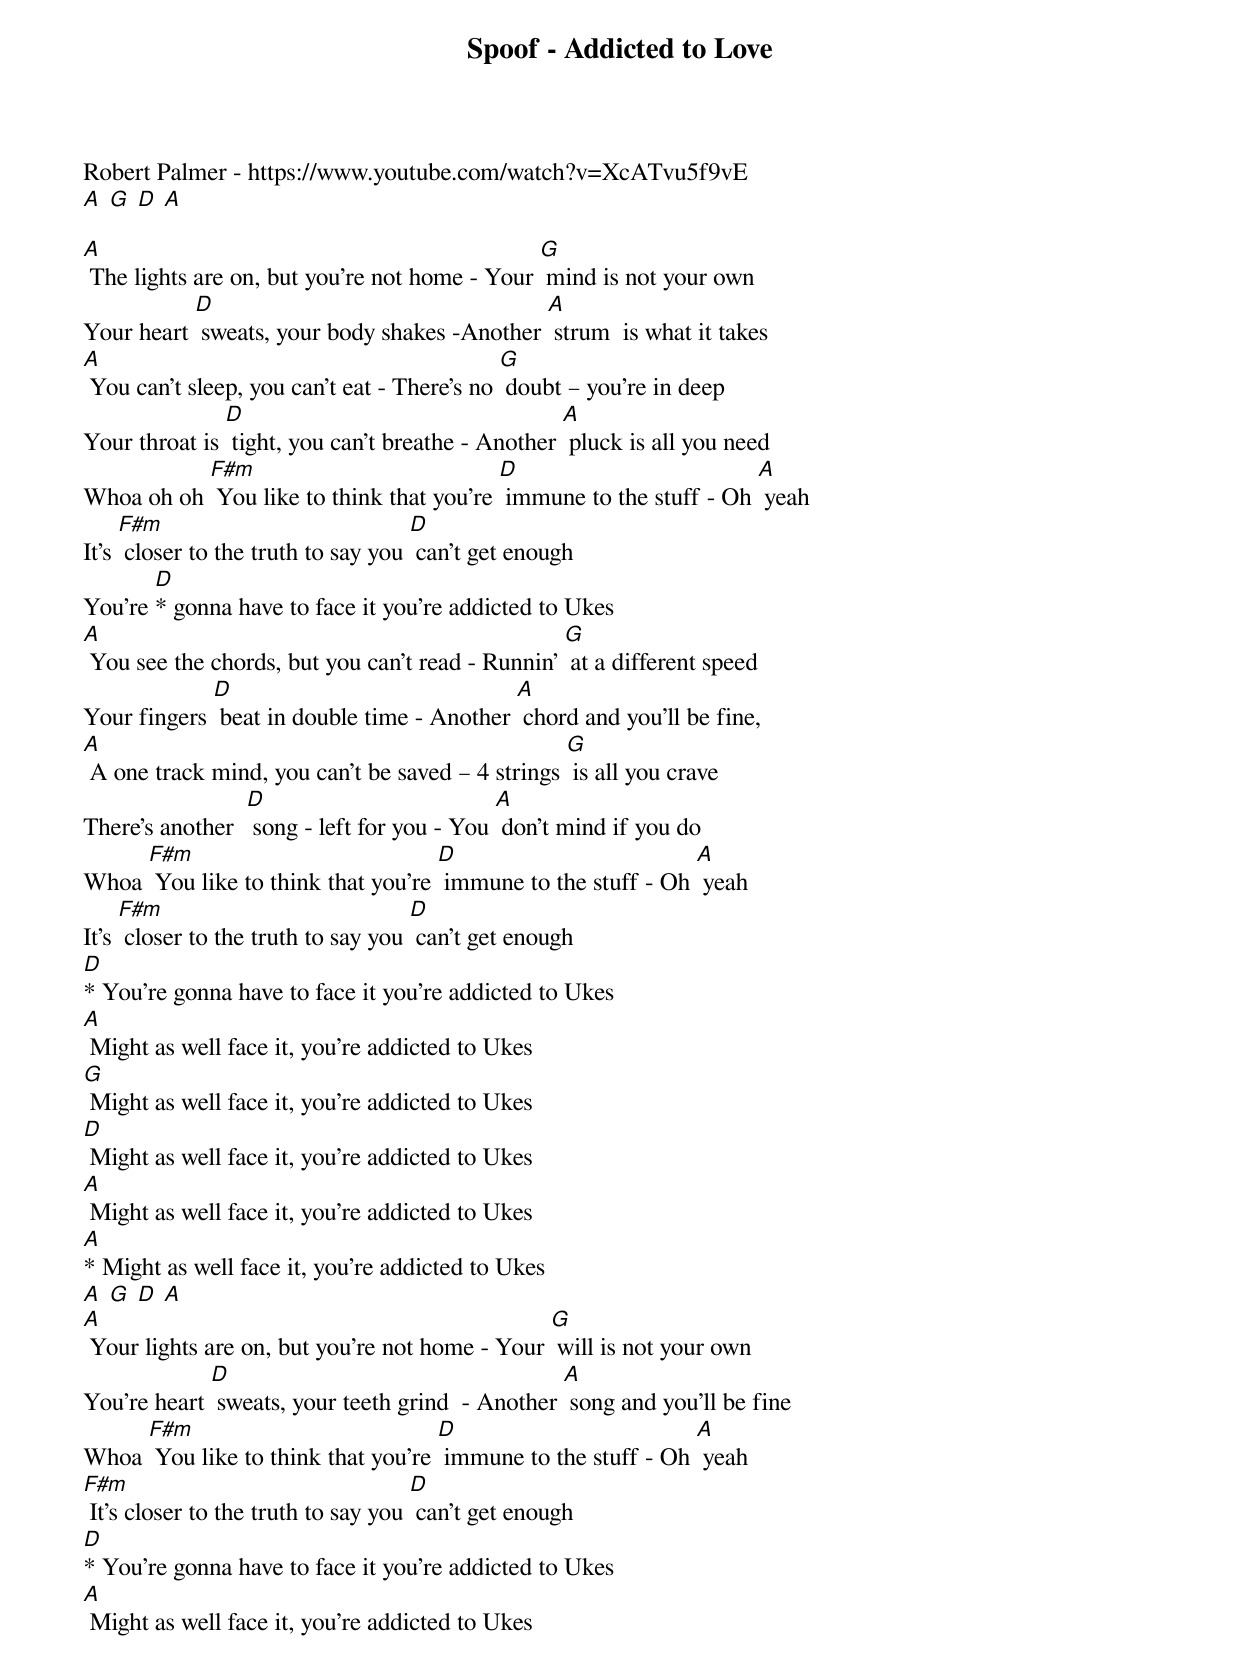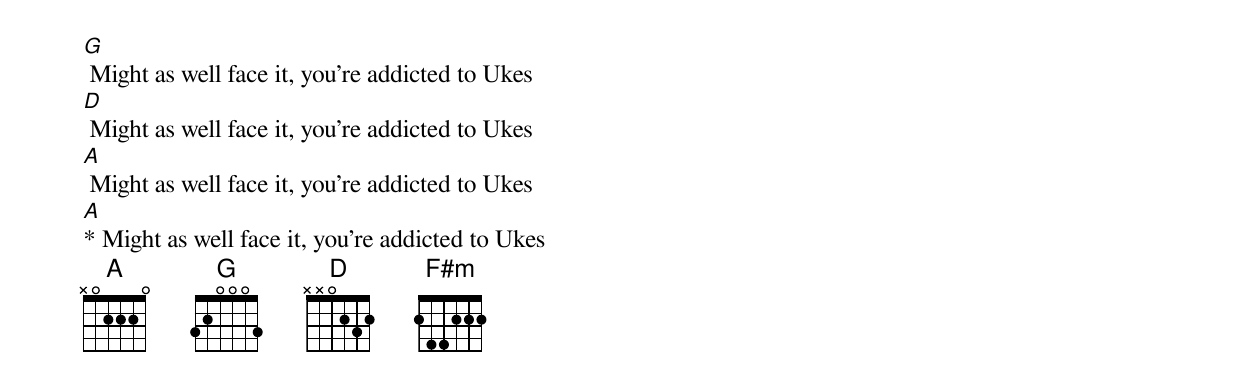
{t: Spoof - Addicted to Love }
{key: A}
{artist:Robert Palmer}
Robert Palmer - https://www.youtube.com/watch?v=XcATvu5f9vE
{c: }
[A] [G] [D] [A]

[A] The lights are on, but you’re not home - Your [G] mind is not your own
Your heart [D] sweats, your body shakes -Another [A] strum  is what it takes
[A] You can’t sleep, you can’t eat - There’s no [G] doubt – you’re in deep
Your throat is [D] tight, you can’t breathe - Another [A] pluck is all you need
{c: }
Whoa oh oh [F#m] You like to think that you’re [D] immune to the stuff - Oh [A] yeah
It’s [F#m] closer to the truth to say you [D] can’t get enough
You’re [D]* gonna have to face it you’re addicted to Ukes
{c: }
[A] You see the chords, but you can't read - Runnin' [G] at a different speed
Your fingers [D] beat in double time - Another [A] chord and you'll be fine,
[A] A one track mind, you can't be saved – 4 strings [G] is all you crave
There’s another  [D] song - left for you - You [A] don't mind if you do
{c: }
Whoa [F#m] You like to think that you’re [D] immune to the stuff - Oh [A] yeah
It’s [F#m] closer to the truth to say you [D] can’t get enough
[D]* You’re gonna have to face it you’re addicted to Ukes
{c: }
[A] Might as well face it, you're addicted to Ukes
[G] Might as well face it, you're addicted to Ukes
[D] Might as well face it, you're addicted to Ukes
[A] Might as well face it, you're addicted to Ukes
[A]* Might as well face it, you're addicted to Ukes
{c: }
[A] [G] [D] [A]
{c: }
[A] Your lights are on, but you're not home - Your [G] will is not your own
You're heart [D] sweats, your teeth grind  - Another [A] song and you'll be fine
Whoa [F#m] You like to think that you’re [D] immune to the stuff - Oh [A] yeah
[F#m] It’s closer to the truth to say you [D] can’t get enough
[D]* You’re gonna have to face it you’re addicted to Ukes
{c: }
[A] Might as well face it, you're addicted to Ukes
[G] Might as well face it, you're addicted to Ukes
[D] Might as well face it, you're addicted to Ukes
[A] Might as well face it, you're addicted to Ukes
[A]* Might as well face it, you're addicted to Ukes
